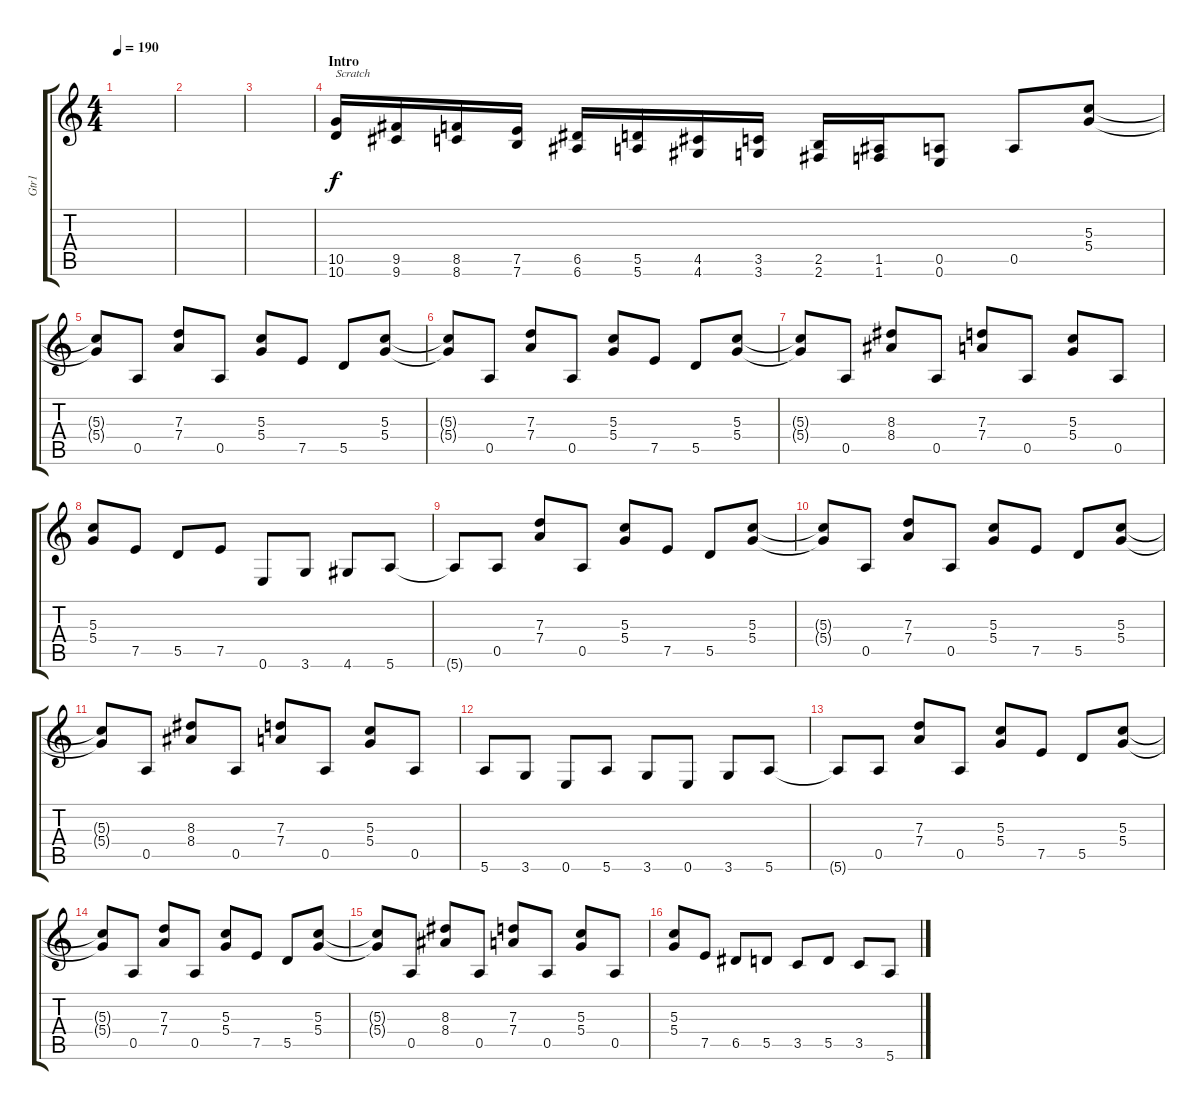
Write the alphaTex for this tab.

\track ("Gtr1" "Gtr1") {instrument overdrivenguitar}
\staff {score tabs}
\tuning (E4 B3 G3 D3 A2 E2) {hide}
\ts (4 4)
\tempo 190
\clef g2
\ks c
|
|
|
\section ("" "Intro")
(10.5 10.6).16{txt "Scratch" instrument guitarfretnoise} (9.5 9.6).16 (8.5 8.6).16 (7.5 7.6).16 (6.5 6.6).16 (5.5 5.6).16 (4.5 4.6).16 (3.5 3.6).16 (2.5 2.6).16 (1.5 1.6).16 (0.5 0.6).8{instrument overdrivenguitar} 0.5.8 (5.3 5.4).8 |
(5.3{t} 5.4{t}).8 0.5.8 (7.3 7.4).8 0.5.8 (5.3 5.4).8 7.5.8 5.5.8 (5.3 5.4).8 |
(5.3{t} 5.4{t}).8 0.5.8 (7.3 7.4).8 0.5.8 (5.3 5.4).8 7.5.8 5.5.8 (5.3 5.4).8 |
(5.3{t} 5.4{t}).8 0.5.8 (8.3 8.4).8 0.5.8 (7.3 7.4).8 0.5.8 (5.3 5.4).8 0.5.8 |
(5.3 5.4).8 7.5.8 5.5.8 7.5.8 0.6.8 3.6.8 4.6.8 5.6.8 |
5.6{t}.8 0.5.8 (7.3 7.4).8 0.5.8 (5.3 5.4).8 7.5.8 5.5.8 (5.3 5.4).8 |
(5.3{t} 5.4{t}).8 0.5.8 (7.3 7.4).8 0.5.8 (5.3 5.4).8 7.5.8 5.5.8 (5.3 5.4).8 |
(5.3{t} 5.4{t}).8 0.5.8 (8.3 8.4).8 0.5.8 (7.3 7.4).8 0.5.8 (5.3 5.4).8 0.5.8 |
5.6.8 3.6.8 0.6.8 5.6.8 3.6.8 0.6.8 3.6.8 5.6.8 |
5.6{t}.8 0.5.8 (7.3 7.4).8 0.5.8 (5.3 5.4).8 7.5.8 5.5.8 (5.3 5.4).8 |
(5.3{t} 5.4{t}).8 0.5.8 (7.3 7.4).8 0.5.8 (5.3 5.4).8 7.5.8 5.5.8 (5.3 5.4).8 |
(5.3{t} 5.4{t}).8 0.5.8 (8.3 8.4).8 0.5.8 (7.3 7.4).8 0.5.8 (5.3 5.4).8 0.5.8 |
(5.3 5.4).8 7.5.8 6.5.8 5.5.8 3.5.8 5.5.8 3.5.8 5.6.8
